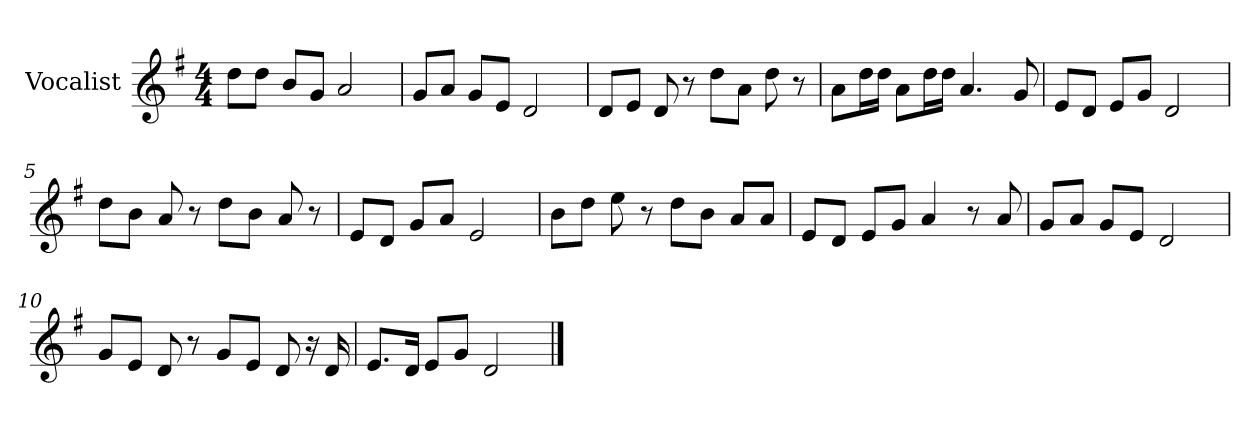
**kern
*part1
*staff1
*I"Vocalist
*k[f#]
*G:
*M4/4
=
8ddL
8ddJ
8bL
8gJ
2a
=1
8gL
8aJ
8gL
8eJ
2d
=2
8dL
8eJ
8d
8r
8ddL
8aJ
8dd
8r
=3
8aL
16ddL
16ddJJ
8aL
16ddL
16ddJJ
4.a
8g
=4
8eL
8dJ
8eL
8gJ
2d
=5
8ddL
8bJ
8a
8r
8ddL
8bJ
8a
8r
=6
8eL
8dJ
8gL
8aJ
2e
=7
8bL
8ddJ
8ee
8r
8ddL
8bJ
8aL
8aJ
=8
8eL
8dJ
8eL
8gJ
4a
8r
8a
=9
8gL
8aJ
8gL
8eJ
2d
=10
8gL
8eJ
8d
8r
8gL
8eJ
8d
16r
16d
=11
8.eL
16dJk
8eL
8gJ
2d
==
*-
